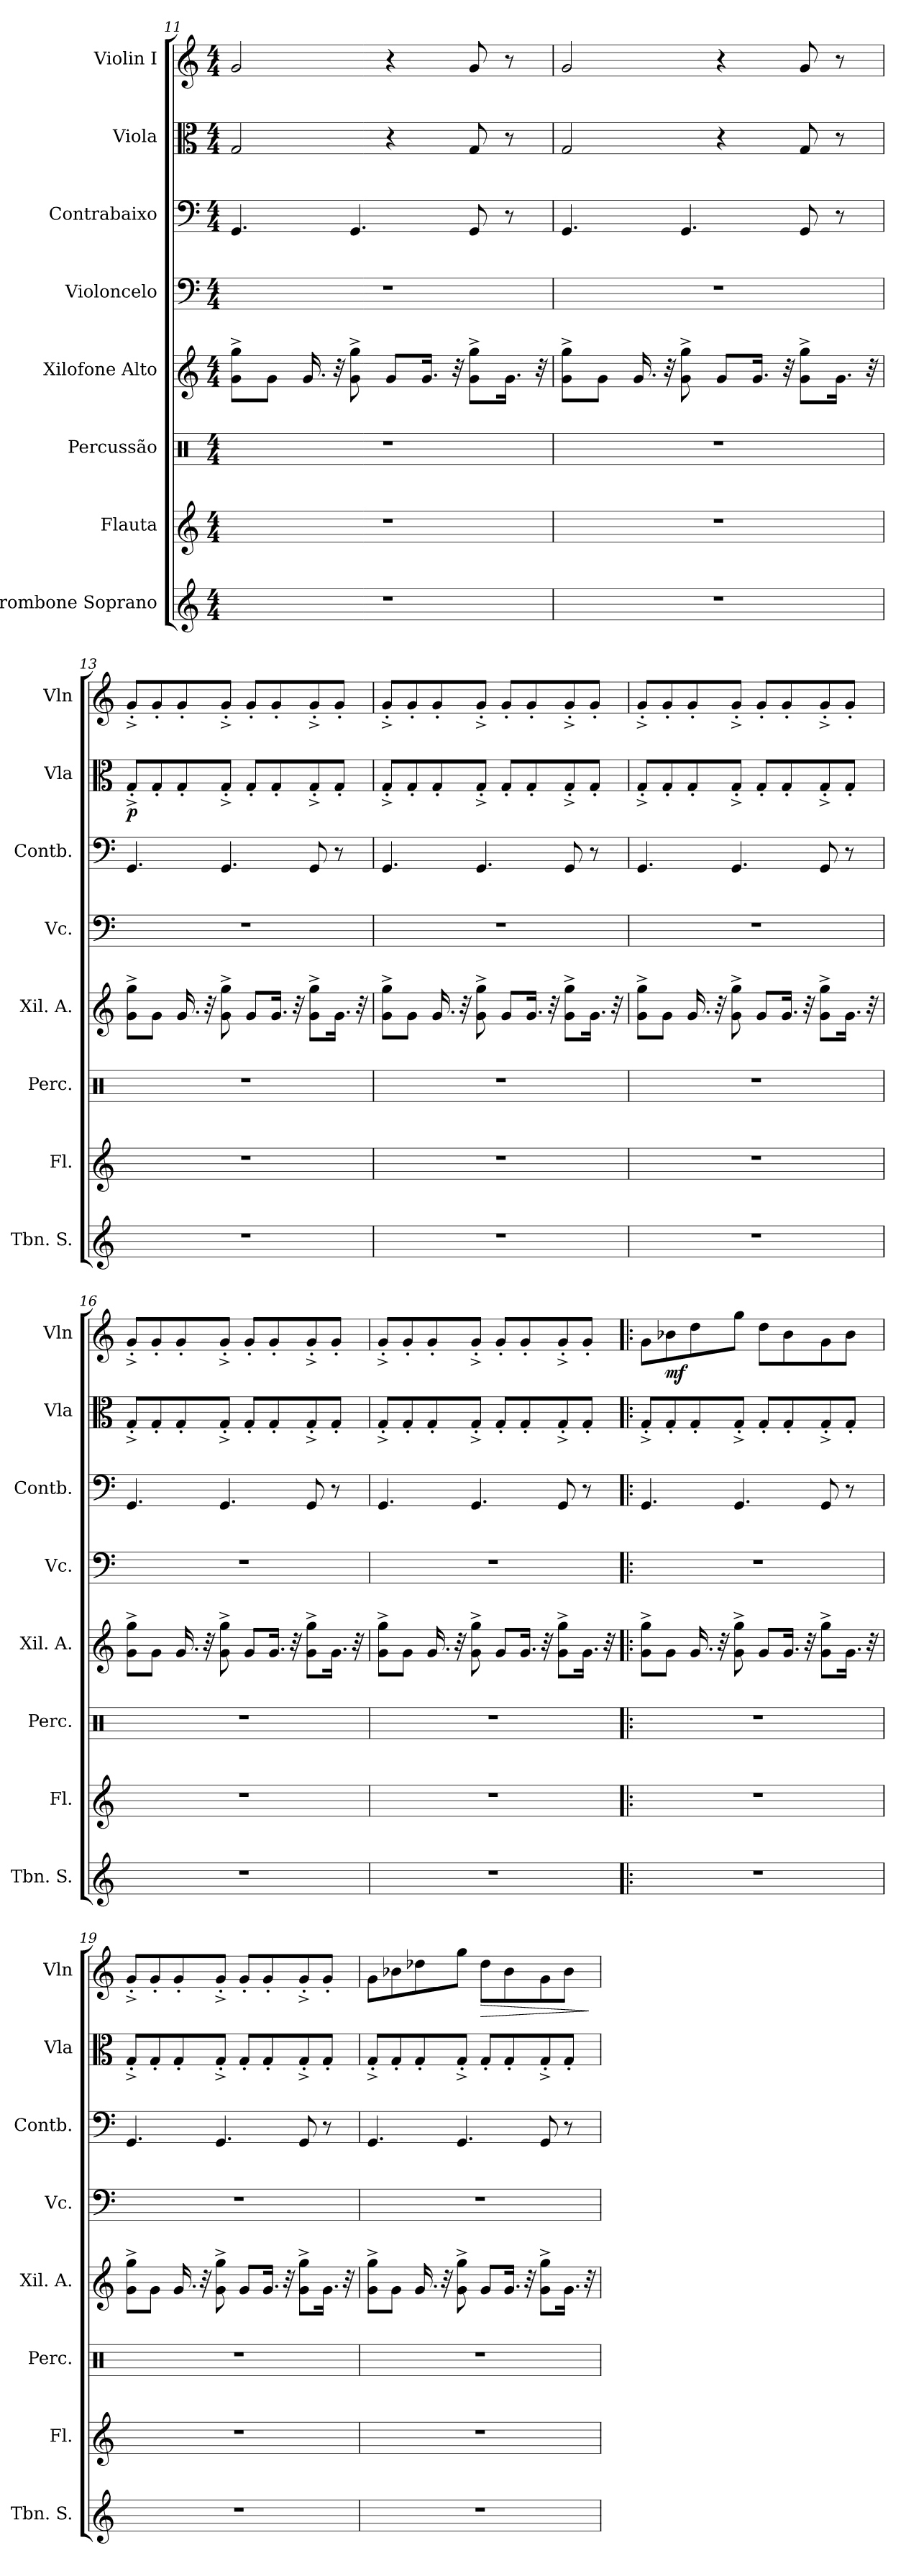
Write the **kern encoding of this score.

**kern	**kern	**kern	**kern	**kern	**kern	**kern	**dynam	**kern	**dynam
*part8	*part7	*part6	*part5	*part4	*part3	*part2	*part2	*part1	*part1
*staff8	*staff7	*staff6	*staff5	*staff4	*staff3	*staff2	*staff2	*staff1	*staff1
*I"Trombone Soprano	*I"Flauta	*I"Percussão	*I"Xilofone Alto	*I"Violoncelo	*I"Contrabaixo	*I"Viola	*	*I"Violin I	*
*I'Tbn. S.	*I'Fl.	*I'Perc.	*I'Xil. A.	*I'Vc.	*I'Contb.	*I'Vla	*	*I'Vln	*
*clefG2	*clefG2	*clefX	*clefG2	*clefF4	*clefF4	*clefC3	*	*clefG2	*
*	*	*	*	*	*ITrd7c12	*	*	*	*
*k[]	*k[]	*k[]	*k[]	*k[]	*k[]	*k[]	*	*k[]	*
*M4/4	*M4/4	*M4/4	*M4/4	*M4/4	*M4/4	*M4/4	*	*M4/4	*
=11	=11	=11	=11	=11	=11	=11	=11	=11	=11
1r	1r	1r	8g\^ 8gg\^L	1r	4.GGG/	2G/	.	2g/	.
.	.	.	8g\J	.	.	.	.	.	.
.	.	.	16.g/	.	.	.	.	.	.
.	.	.	32r	.	.	.	.	.	.
.	.	.	8g\^ 8gg\^	.	4.GGG/	.	.	.	.
.	.	.	8g/L	.	.	4r	.	4r	.
.	.	.	16.g/Jk	.	.	.	.	.	.
.	.	.	32r	.	.	.	.	.	.
.	.	.	8g\^ 8gg\^L	.	8GGG/	8G/	.	8g/	.
.	.	.	16.g\Jk	.	8r	8r	.	8r	.
.	.	.	32r	.	.	.	.	.	.
=12	=12	=12	=12	=12	=12	=12	=12	=12	=12
1r	1r	1r	8g\^ 8gg\^L	1r	4.GGG/	2G/	.	2g/	.
.	.	.	8g\J	.	.	.	.	.	.
.	.	.	16.g/	.	.	.	.	.	.
.	.	.	32r	.	.	.	.	.	.
.	.	.	8g\^ 8gg\^	.	4.GGG/	.	.	.	.
.	.	.	8g/L	.	.	4r	.	4r	.
.	.	.	16.g/Jk	.	.	.	.	.	.
.	.	.	32r	.	.	.	.	.	.
.	.	.	8g\^ 8gg\^L	.	8GGG/	8G/	.	8g/	.
.	.	.	16.g\Jk	.	8r	8r	.	8r	.
.	.	.	32r	.	.	.	.	.	.
!!LO:PB:g=z
=13	=13	=13	=13	=13	=13	=13	=13	=13	=13
!	!	!	!	!	!	!	!LO:DY:b	!	!
1r	1r	1r	8g\^ 8gg\^L	1r	4.GGG/	8G^'/L	p	8g^'/L	.
.	.	.	8g\J	.	.	8G'/	.	8g'/	.
.	.	.	16.g/	.	.	8G'/	.	8g'/	.
.	.	.	32r	.	.	.	.	.	.
.	.	.	8g\^ 8gg\^	.	4.GGG/	8G^'/J	.	8g^'/J	.
.	.	.	8g/L	.	.	8G'/L	.	8g'/L	.
.	.	.	16.g/Jk	.	.	8G'/	.	8g'/	.
.	.	.	32r	.	.	.	.	.	.
.	.	.	8g\^ 8gg\^L	.	8GGG/	8G^'/	.	8g^'/	.
.	.	.	16.g\Jk	.	8r	8G'/J	.	8g'/J	.
.	.	.	32r	.	.	.	.	.	.
=14	=14	=14	=14	=14	=14	=14	=14	=14	=14
1r	1r	1r	8g\^ 8gg\^L	1r	4.GGG/	8G^'/L	.	8g^'/L	.
.	.	.	8g\J	.	.	8G'/	.	8g'/	.
.	.	.	16.g/	.	.	8G'/	.	8g'/	.
.	.	.	32r	.	.	.	.	.	.
.	.	.	8g\^ 8gg\^	.	4.GGG/	8G^'/J	.	8g^'/J	.
.	.	.	8g/L	.	.	8G'/L	.	8g'/L	.
.	.	.	16.g/Jk	.	.	8G'/	.	8g'/	.
.	.	.	32r	.	.	.	.	.	.
.	.	.	8g\^ 8gg\^L	.	8GGG/	8G^'/	.	8g^'/	.
.	.	.	16.g\Jk	.	8r	8G'/J	.	8g'/J	.
.	.	.	32r	.	.	.	.	.	.
=15	=15	=15	=15	=15	=15	=15	=15	=15	=15
1r	1r	1r	8g\^ 8gg\^L	1r	4.GGG/	8G^'/L	.	8g^'/L	.
.	.	.	8g\J	.	.	8G'/	.	8g'/	.
.	.	.	16.g/	.	.	8G'/	.	8g'/	.
.	.	.	32r	.	.	.	.	.	.
.	.	.	8g\^ 8gg\^	.	4.GGG/	8G^'/J	.	8g^'/J	.
.	.	.	8g/L	.	.	8G'/L	.	8g'/L	.
.	.	.	16.g/Jk	.	.	8G'/	.	8g'/	.
.	.	.	32r	.	.	.	.	.	.
.	.	.	8g\^ 8gg\^L	.	8GGG/	8G^'/	.	8g^'/	.
.	.	.	16.g\Jk	.	8r	8G'/J	.	8g'/J	.
.	.	.	32r	.	.	.	.	.	.
!!LO:PB:g=z
=16	=16	=16	=16	=16	=16	=16	=16	=16	=16
1r	1r	1r	8g\^ 8gg\^L	1r	4.GGG/	8G^'/L	.	8g^'/L	.
.	.	.	8g\J	.	.	8G'/	.	8g'/	.
.	.	.	16.g/	.	.	8G'/	.	8g'/	.
.	.	.	32r	.	.	.	.	.	.
.	.	.	8g\^ 8gg\^	.	4.GGG/	8G^'/J	.	8g^'/J	.
.	.	.	8g/L	.	.	8G'/L	.	8g'/L	.
.	.	.	16.g/Jk	.	.	8G'/	.	8g'/	.
.	.	.	32r	.	.	.	.	.	.
.	.	.	8g\^ 8gg\^L	.	8GGG/	8G^'/	.	8g^'/	.
.	.	.	16.g\Jk	.	8r	8G'/J	.	8g'/J	.
.	.	.	32r	.	.	.	.	.	.
=17	=17	=17	=17	=17	=17	=17	=17	=17	=17
1r	1r	1r	8g\^ 8gg\^L	1r	4.GGG/	8G^'/L	.	8g^'/L	.
.	.	.	8g\J	.	.	8G'/	.	8g'/	.
.	.	.	16.g/	.	.	8G'/	.	8g'/	.
.	.	.	32r	.	.	.	.	.	.
.	.	.	8g\^ 8gg\^	.	4.GGG/	8G^'/J	.	8g^'/J	.
.	.	.	8g/L	.	.	8G'/L	.	8g'/L	.
.	.	.	16.g/Jk	.	.	8G'/	.	8g'/	.
.	.	.	32r	.	.	.	.	.	.
.	.	.	8g\^ 8gg\^L	.	8GGG/	8G^'/	.	8g^'/	.
.	.	.	16.g\Jk	.	8r	8G'/J	.	8g'/J	.
.	.	.	32r	.	.	.	.	.	.
=18!|:	=18!|:	=18!|:	=18!|:	=18!|:	=18!|:	=18!|:	=18!|:	=18!|:	=18!|:
1r	1r	1r	8g\^ 8gg\^L	1r	4.GGG/	8G^'/L	.	8g\L	.
!	!	!	!	!	!	!	!	!	!LO:DY:b
.	.	.	8g\J	.	.	8G'/	.	8b-X\	mf
.	.	.	16.g/	.	.	8G'/	.	8dd\	.
.	.	.	32r	.	.	.	.	.	.
.	.	.	8g\^ 8gg\^	.	4.GGG/	8G^'/J	.	8gg\J	.
.	.	.	8g/L	.	.	8G'/L	.	8dd\L	.
.	.	.	16.g/Jk	.	.	8G'/	.	8b-\	.
.	.	.	32r	.	.	.	.	.	.
.	.	.	8g\^ 8gg\^L	.	8GGG/	8G^'/	.	8g\	.
.	.	.	16.g\Jk	.	8r	8G'/J	.	8b-\J	.
.	.	.	32r	.	.	.	.	.	.
!!LO:PB:g=z
=19	=19	=19	=19	=19	=19	=19	=19	=19	=19
1r	1r	1r	8g\^ 8gg\^L	1r	4.GGG/	8G^'/L	.	8g^'/L	.
.	.	.	8g\J	.	.	8G'/	.	8g'/	.
.	.	.	16.g/	.	.	8G'/	.	8g'/	.
.	.	.	32r	.	.	.	.	.	.
.	.	.	8g\^ 8gg\^	.	4.GGG/	8G^'/J	.	8g^'/J	.
.	.	.	8g/L	.	.	8G'/L	.	8g'/L	.
.	.	.	16.g/Jk	.	.	8G'/	.	8g'/	.
.	.	.	32r	.	.	.	.	.	.
.	.	.	8g\^ 8gg\^L	.	8GGG/	8G^'/	.	8g^'/	.
.	.	.	16.g\Jk	.	8r	8G'/J	.	8g'/J	.
.	.	.	32r	.	.	.	.	.	.
=20	=20	=20	=20	=20	=20	=20	=20	=20	=20
1r	1r	1r	8g\^ 8gg\^L	1r	4.GGG/	8G^'/L	.	8g\L	.
.	.	.	8g\J	.	.	8G'/	.	8b-X\	.
.	.	.	16.g/	.	.	8G'/	.	8dd-X\	.
.	.	.	32r	.	.	.	.	.	.
.	.	.	8g\^ 8gg\^	.	4.GGG/	8G^'/J	.	8gg\J	.
!	!	!	!	!	!	!	!	!	!LO:HP:b
.	.	.	8g/L	.	.	8G'/L	.	8dd-\L	>
.	.	.	16.g/Jk	.	.	8G'/	.	8b-\	.
.	.	.	32r	.	.	.	.	.	.
.	.	.	8g\^ 8gg\^L	.	8GGG/	8G^'/	.	8g\	.
.	.	.	16.g\Jk	.	8r	8G'/J	.	8b-\J	.
.	.	.	32r	.	.	.	.	.	.
.	.	.	.	.	.	.	.	.	]
=	=	=	=	=	=	=	=	=	=
*-	*-	*-	*-	*-	*-	*-	*-	*-	*-
